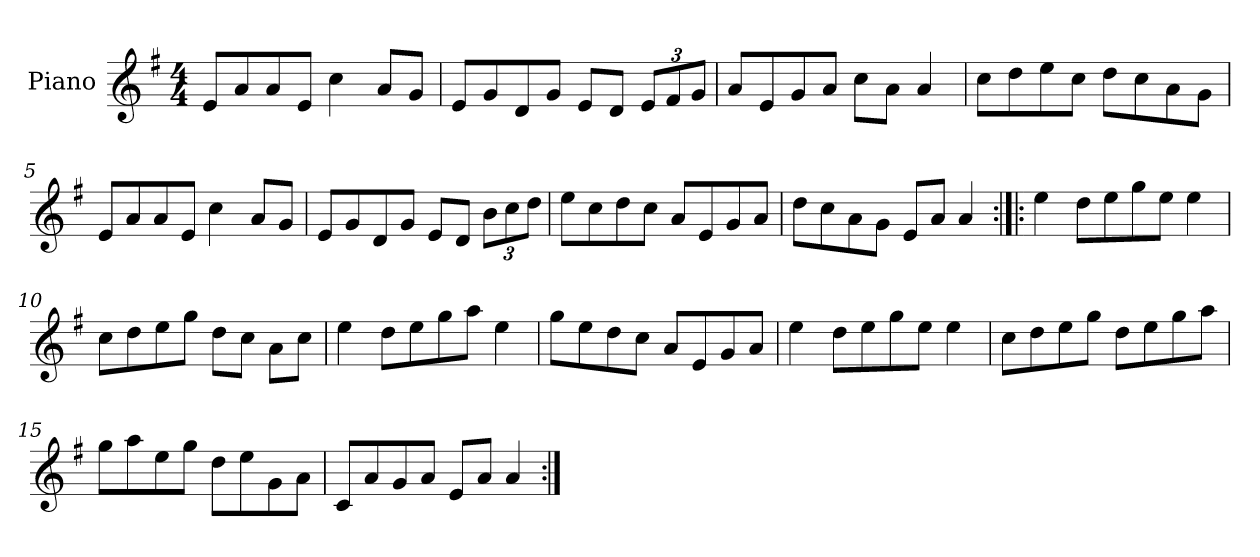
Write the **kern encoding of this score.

**kern
*part1
*staff1
*I"Piano
*I'Pno
*clefG2
*k[f#]
*A:dor
*M4/4
=1
8e/L
8a/
8a/
8e/J
4cc\
8a/L
8g/J
=2
8e/L
8g/
8d/
8g/J
8e/L
8d/J
12e/L
12f#/
12g/J
=3
8a/L
8e/
8g/
8a/J
8cc\L
8a\J
4a/
=4
8cc\L
8dd\
8ee\
8cc\J
8dd\L
8cc\
8a\
8g\J
!!LO:LB:g=z
=5
8e/L
8a/
8a/
8e/J
4cc\
8a/L
8g/J
=6
8e/L
8g/
8d/
8g/J
8e/L
8d/J
12b\L
12cc\
12dd\J
=7
8ee\L
8cc\
8dd\
8cc\J
8a/L
8e/
8g/
8a/J
=8
8dd\L
8cc\
8a\
8g\J
8e/L
8a/J
4a/
!!LO:LB:g=z
=9:|!|:
4ee\
8dd\L
8ee\
8gg\
8ee\J
4ee\
=10
8cc\L
8dd\
8ee\
8gg\J
8dd\L
8cc\J
8a\L
8cc\J
=11
4ee\
8dd\L
8ee\
8gg\
8aa\J
4ee\
=12
8gg\L
8ee\
8dd\
8cc\J
8a/L
8e/
8g/
8a/J
=13
4ee\
8dd\L
8ee\
8gg\
8ee\J
4ee\
!!LO:LB:g=z
=14
8cc\L
8dd\
8ee\
8gg\J
8dd\L
8ee\
8gg\
8aa\J
=15
8gg\L
8aa\
8ee\
8gg\J
8dd\L
8ee\
8g\
8a\J
=16
8c/L
8a/
8g/
8a/J
8e/L
8a/J
4a/
=:|!
*-
